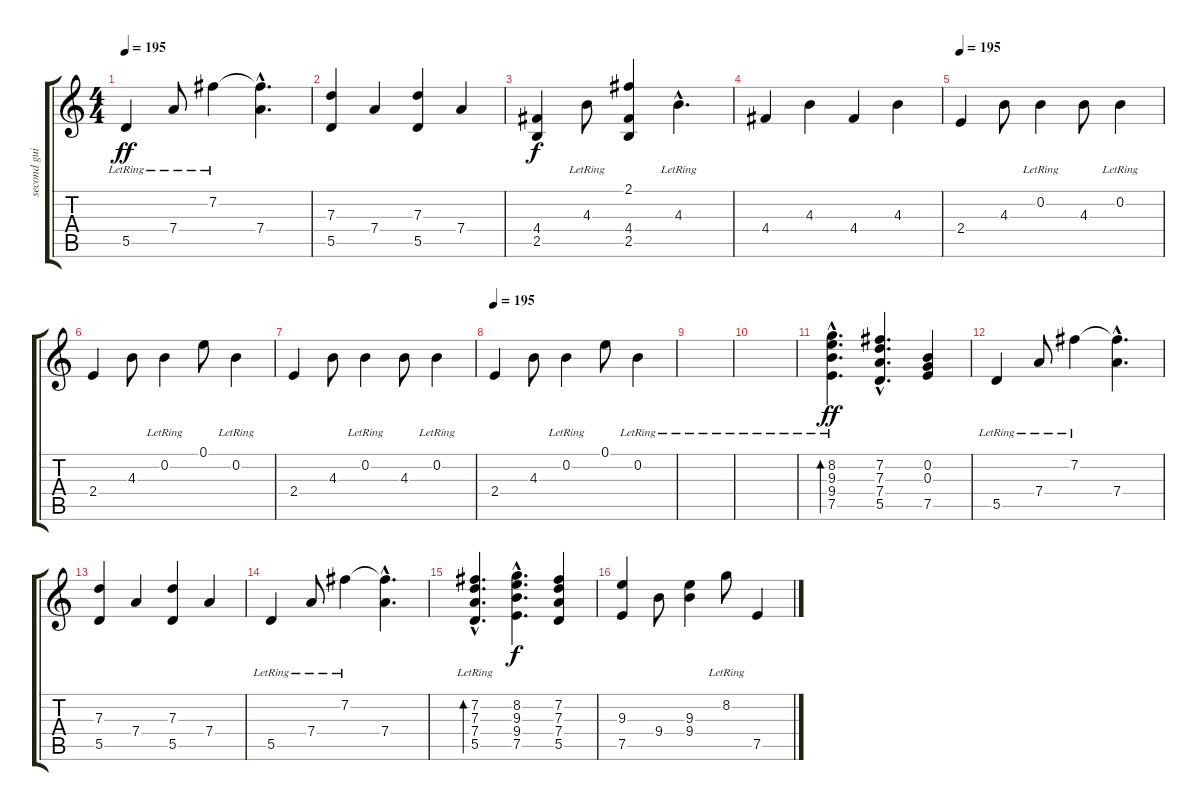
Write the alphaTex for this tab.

\track ("second guitarist" "second gui") {instrument acousticguitarnylon}
\staff {score tabs}
\tuning (E4 B3 G3 D3 A2 E2) {hide}
\ts (4 4)
\tempo 195
\clef g2
\ks c
5.5{lr}.4{dy ff} 7.4{lr}.8 7.2{lr}.4 (7.2{hac t} 7.4{hac}).4{d} |
(7.3 5.5).4 7.4.4 (7.3 5.5).4 7.4.4 |
(4.4 2.5).4{dy f} 4.3{lr}.8 (2.1 4.4 2.5).4 4.3{hac lr}.4{d} |
4.4.4 4.3.4 4.4.4 4.3.4 |
\tempo 195
2.4.4 4.3.8 0.2{lr}.4 4.3.8 0.2{lr}.4 |
2.4.4 4.3.8 0.2{lr}.4 0.1.8 0.2{lr}.4 |
2.4.4 4.3.8 0.2{lr}.4 4.3.8 0.2{lr}.4 |
\tempo 195
2.4.4 4.3.8 0.2{lr}.4 0.1.8 0.2{lr}.4 |
|
|
(8.2{hac lr} 9.3{hac lr} 9.4{hac} 7.5{hac}).4{d bd 240 dy ff} (7.2{hac} 7.3{hac} 7.4{hac} 5.5{hac}).4{d} (0.2 0.3 7.5).4 |
5.5{lr}.4 7.4{lr}.8 7.2{lr}.4 (7.2{hac t} 7.4{hac}).4{d} |
(7.3 5.5).4 7.4.4 (7.3 5.5).4 7.4.4 |
5.5{lr}.4 7.4{lr}.8 7.2{lr}.4 (7.2{hac t} 7.4{hac}).4{d} |
(7.2{hac lr} 7.3{hac lr} 7.4{hac lr} 5.5{hac lr}).4{d bd 240} (8.2{hac} 9.3{hac} 9.4{hac} 7.5{hac}).4{d dy f} (7.2 7.3 7.4 5.5).4 |
(9.3 7.5).4 9.4.8 (9.3 9.4).4 8.2{lr}.8 7.5.4
